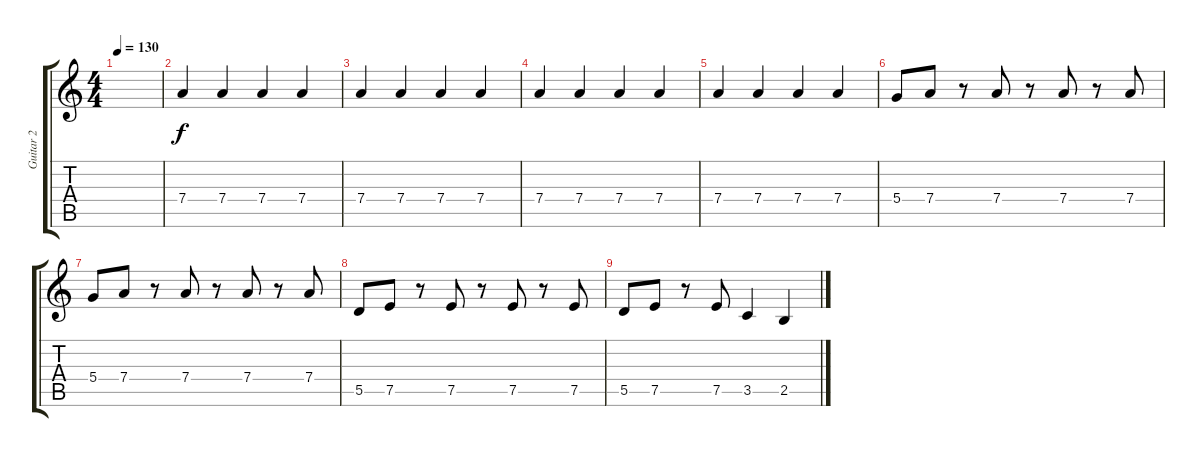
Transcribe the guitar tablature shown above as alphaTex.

\track ("Guitar 2" "Guitar 2") {instrument overdrivenguitar}
\staff {score tabs}
\tuning (E4 B3 G3 D3 A2 E2) {hide}
\ts (4 4)
\tempo 130
\clef g2
\ks c
|
7.4.4 7.4.4 7.4.4 7.4.4 |
7.4.4 7.4.4 7.4.4 7.4.4 |
7.4.4 7.4.4 7.4.4 7.4.4 |
7.4.4 7.4.4 7.4.4 7.4.4 |
5.4.8 7.4.8 r.8 7.4.8 r.8 7.4.8 r.8 7.4.8 |
5.4.8 7.4.8 r.8 7.4.8 r.8 7.4.8 r.8 7.4.8 |
5.5.8 7.5.8 r.8 7.5.8 r.8 7.5.8 r.8 7.5.8 |
5.5.8 7.5.8 r.8 7.5.8 3.5.4 2.5.4
